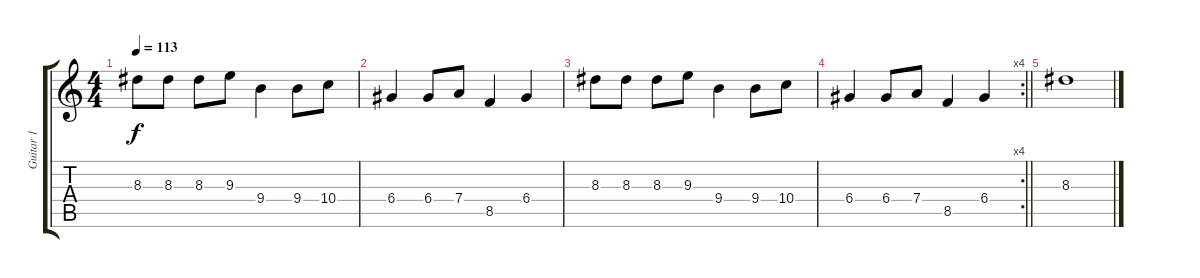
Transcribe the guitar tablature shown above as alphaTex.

\track ("Guitar 1" "Guitar 1") {instrument overdrivenguitar}
\staff {score tabs}
\tuning (E4 B3 G3 D3 A2 E2) {hide}
\ts (4 4)
\tempo 113
\clef g2
\ks c
8.3.8{dy f} 8.3.8 8.3.8 9.3.8 9.4.4 9.4.8 10.4.8 |
6.4.4 6.4.8 7.4.8 8.5.4 6.4.4 |
8.3.8 8.3.8 8.3.8 9.3.8 9.4.4 9.4.8 10.4.8 |
\rc 4
\barLineRight lightlight
6.4.4 6.4.8 7.4.8 8.5.4 6.4.4 |
8.3.1
